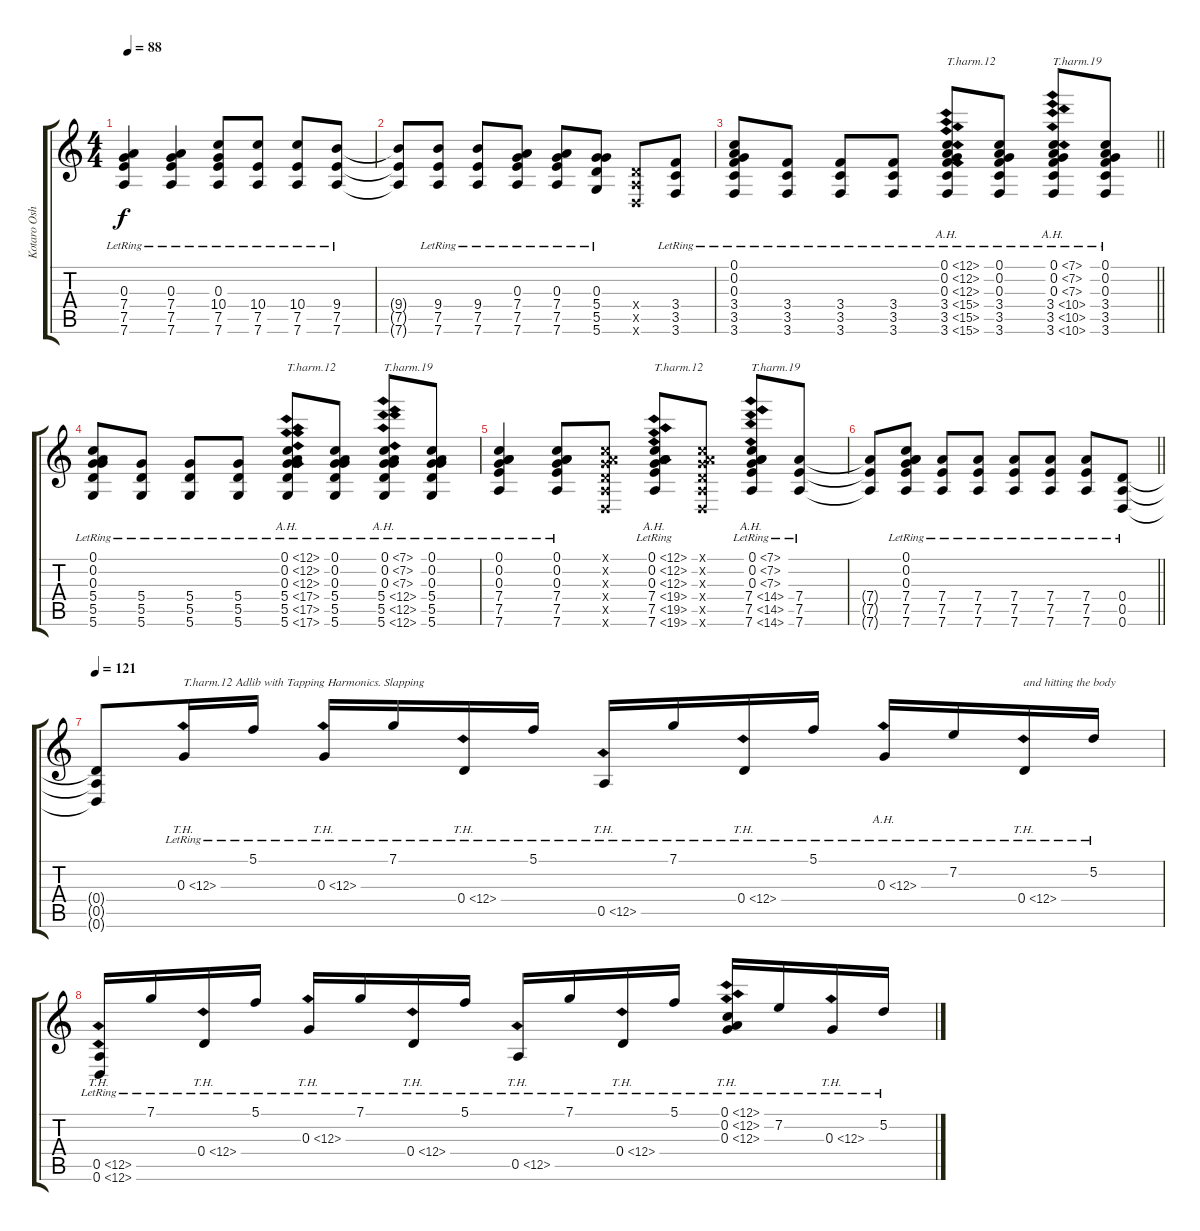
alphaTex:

\track ("Kotaro Oshio" "Kotaro Osh") {instrument acousticguitarsteel}
\staff {score tabs}
\tuning (C4 A3 G3 D3 A2 D2) {hide}
\ts (4 4)
\tempo 88
\clef g2
\ks c
(0.3{lr} 7.4{lr} 7.5{lr} 7.6{lr}).4{dy f} (0.3{lr} 7.4{lr} 7.5{lr} 7.6{lr}).4 (0.3{lr} 10.4{lr} 7.5{lr} 7.6{lr}).8 (10.4{lr} 7.5{lr} 7.6{lr}).8 (10.4{lr} 7.5{lr} 7.6{lr}).8 (9.4{lr} 7.5{lr} 7.6{lr}).8 |
(9.4{t} 7.5{t} 7.6{t}).8 (9.4{lr} 7.5{lr} 7.6{lr}).8 (9.4{lr} 7.5{lr} 7.6{lr}).8 (0.3{lr} 7.4{lr} 7.5{lr} 7.6{lr}).8 (0.3{lr} 7.4{lr} 7.5{lr} 7.6{lr}).8 (0.3{lr} 5.4{lr} 5.5{lr} 5.6{lr}).8 (0.4{x} 0.5{x} 0.6{x}).8 (3.4{lr} 3.5{lr} 3.6{lr}).8 |
\barLineRight lightlight
(0.1{lr} 0.2{lr} 0.3{lr} 3.4{lr} 3.5{lr} 3.6{lr}).8 (3.4{lr} 3.5{lr} 3.6{lr}).8 (3.4{lr} 3.5{lr} 3.6{lr}).8 (3.4{lr} 3.5{lr} 3.6{lr}).8 (0.1{ah 12 lr} 0.2{ah 12 lr} 0.3{ah 12 lr} 3.4{ah 12 lr} 3.5{ah 12 lr} 3.6{ah 12 lr}).8{txt "T.harm.12"} (0.1{lr} 0.2{lr} 0.3{lr} 3.4{lr} 3.5{lr} 3.6{lr}).8 (0.1{ah 7 lr} 0.2{ah 7 lr} 0.3{ah 7 lr} 3.4{ah 7 lr} 3.5{ah 7 lr} 3.6{ah 7 lr}).8{txt "T.harm.19"} (0.1{lr} 0.2{lr} 0.3{lr} 3.4{lr} 3.5{lr} 3.6{lr}).8 |
(0.1{lr} 0.2{lr} 0.3{lr} 5.4{lr} 5.5{lr} 5.6{lr}).8 (5.4{lr} 5.5{lr} 5.6{lr}).8 (5.4{lr} 5.5{lr} 5.6{lr}).8 (5.4{lr} 5.5{lr} 5.6{lr}).8 (0.1{ah 12 lr} 0.2{ah 12 lr} 0.3{ah 12 lr} 5.4{ah 12 lr} 5.5{ah 12 lr} 5.6{ah 12 lr}).8{txt "T.harm.12"} (0.1{lr} 0.2{lr} 0.3{lr} 5.4{lr} 5.5{lr} 5.6{lr}).8 (0.1{ah 7 lr} 0.2{ah 7 lr} 0.3{ah 7 lr} 5.4{ah 7 lr} 5.5{ah 7 lr} 5.6{ah 7 lr}).8{txt "T.harm.19"} (0.1{lr} 0.2{lr} 0.3{lr} 5.4{lr} 5.5{lr} 5.6{lr}).8 |
(0.1{lr} 0.2{lr} 0.3{lr} 7.4{lr} 7.5{lr} 7.6{lr}).4 (0.1{lr} 0.2{lr} 0.3{lr} 7.4{lr} 7.5{lr} 7.6{lr}).8 (0.1{x} 0.2{x} 0.3{x} 0.4{x} 0.5{x} 0.6{x}).8 (0.1{ah 12 lr} 0.2{ah 12 lr} 0.3{ah 12 lr} 7.4{ah 12 lr} 7.5{ah 12 lr} 7.6{ah 12 lr}).8{txt "T.harm.12"} (0.1{x} 0.2{x} 0.3{x} 0.4{x} 0.5{x} 0.6{x}).8 (0.1{ah 7 lr} 0.2{ah 7 lr} 0.3{ah 7 lr} 7.4{ah 7 lr} 7.5{ah 7 lr} 7.6{ah 7 lr}).8{txt "T.harm.19"} (7.4{lr} 7.5{lr} 7.6{lr}).8 |
\barLineRight lightlight
(7.4{t} 7.5{t} 7.6{t}).8 (0.1{lr} 0.2{lr} 0.3{lr} 7.4{lr} 7.5{lr} 7.6{lr}).8 (7.4{lr} 7.5{lr} 7.6{lr}).8 (7.4{lr} 7.5{lr} 7.6{lr}).8 (7.4{lr} 7.5{lr} 7.6{lr}).8 (7.4{lr} 7.5{lr} 7.6{lr}).8 (7.4{lr} 7.5{lr} 7.6{lr}).8 (0.4{lr} 0.5{lr} 0.6{lr}).8 |
\tempo 121
(0.4{t} 0.5{t} 0.6{t}).8 0.3{th 12 lr}.16{txt "T.harm.12 Adlib with Tapping Harmonics. Slapping"} 5.1{lr}.16 0.3{th 12 lr}.16 7.1{lr}.16 0.4{th 12 lr}.16 5.1{lr}.16 0.5{th 12 lr}.16 7.1{lr}.16 0.4{th 12 lr}.16 5.1{lr}.16 0.3{ah 12 lr}.16 7.2{lr}.16 0.4{th 12 lr}.16{txt "and hitting the body"} 5.2{lr}.16 |
(0.5{th 12 lr} 0.6{th 12 lr}).16 7.1{lr}.16 0.4{th 12 lr}.16 5.1{lr}.16 0.3{th 12 lr}.16 7.1{lr}.16 0.4{th 12 lr}.16 5.1{lr}.16 0.5{th 12 lr}.16 7.1{lr}.16 0.4{th 12 lr}.16 5.1{lr}.16 (0.1{th 12 lr} 0.2{th 12 lr} 0.3{th 12 lr}).16 7.2{lr}.16 0.3{th 12 lr}.16 5.2{lr}.16
